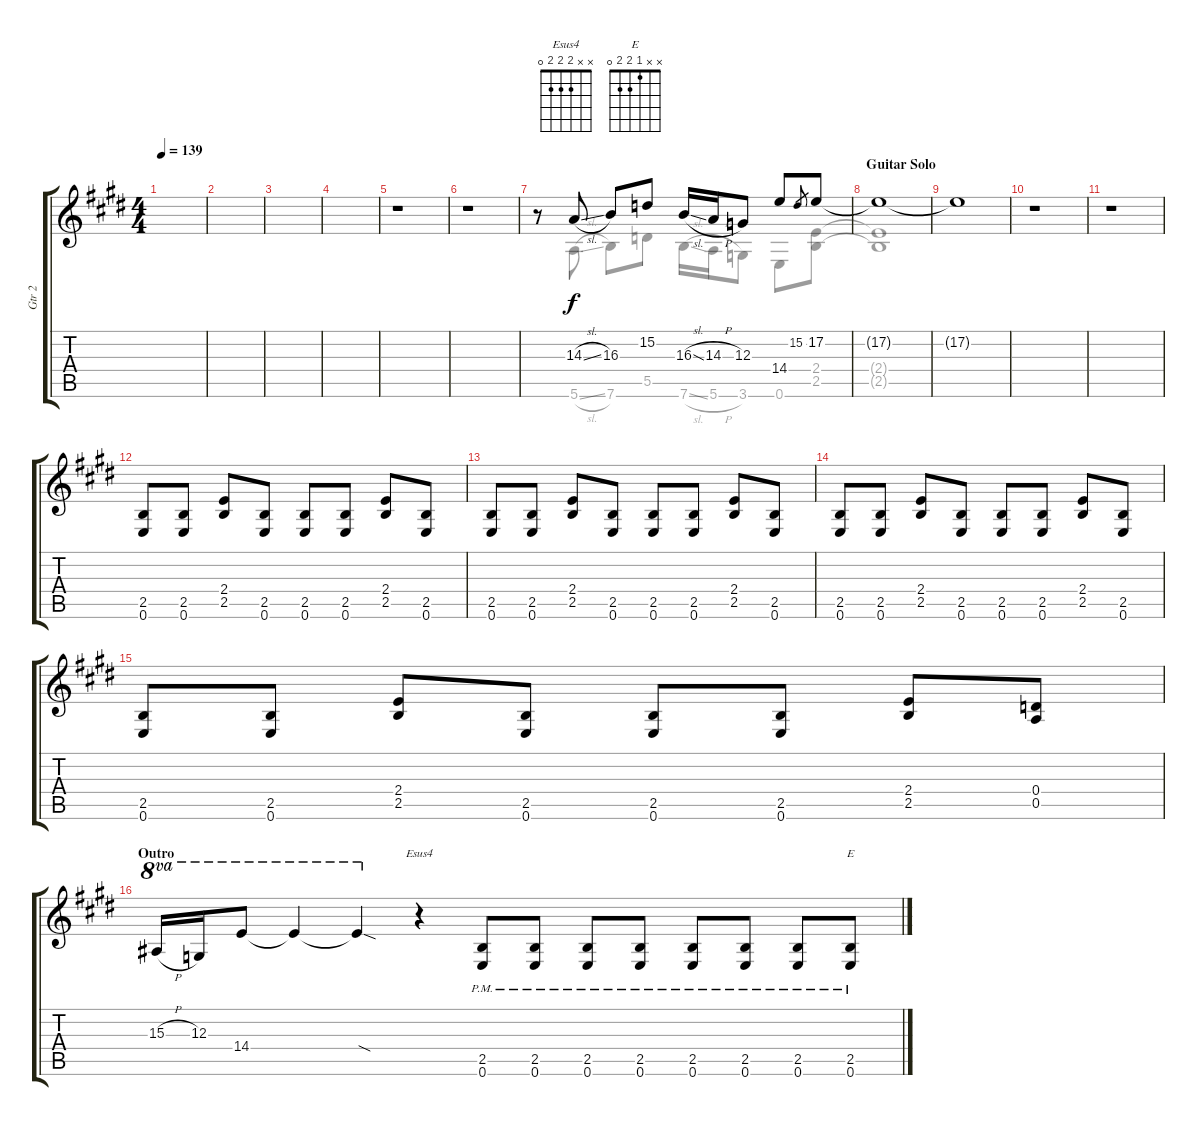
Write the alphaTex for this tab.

\track ("Gtr 2" "Gtr 2") {instrument acousticgrandpiano}
\staff {score tabs}
\tuning (E4 B3 G3 D4 A3 E3) {hide}
\chord ("Esus4" x x 2 2 2 0)
\chord ("E" x x 1 2 2 0)
\voice
\ts (4 4)
\tempo 139
\clef g2
\ks e
|
|
|
|
r.1 |
r.1 |
r.8 14.3{sl}.8 16.3.8 15.2.8 16.3{sl}.16 14.3{h}.16 12.3.8 14.4.8 15.2.8{gr} 17.2.8 |
\section ("" "Guitar Solo")
17.2{t}.1 |
17.2{t}.1 |
r.1 |
r.1 |
(2.5 0.6).8 (2.5 0.6).8 (2.4 2.5).8 (2.5 0.6).8 (2.5 0.6).8 (2.5 0.6).8 (2.4 2.5).8 (2.5 0.6).8 |
(2.5 0.6).8 (2.5 0.6).8 (2.4 2.5).8 (2.5 0.6).8 (2.5 0.6).8 (2.5 0.6).8 (2.4 2.5).8 (2.5 0.6).8 |
(2.5 0.6).8 (2.5 0.6).8 (2.4 2.5).8 (2.5 0.6).8 (2.5 0.6).8 (2.5 0.6).8 (2.4 2.5).8 (2.5 0.6).8 |
(2.5 0.6).8 (2.5 0.6).8 (2.4 2.5).8 (2.5 0.6).8 (2.5 0.6).8 (2.5 0.6).8 (2.4 2.5).8 (0.4 0.5).8 |
\section ("" "Outro")
15.3{h}.16{ot 8va} 12.3.16{ot 8va} 14.4.8{ot 8va} 14.4{t}.4{ot 8va} 14.4{sod t}.4{ot 8va} r.4{ch "Esus4"} (2.5{pm} 0.6{pm}).8 (2.5{pm} 0.6{pm}).8 (2.5{pm} 0.6{pm}).8 (2.5{pm} 0.6{pm}).8 (2.5{pm} 0.6{pm}).8 (2.5{pm} 0.6{pm}).8 (2.5{pm} 0.6{pm}).8 (2.5{pm} 0.6{pm}).8{ch "E"}
\voice
\clef g2
\ottava regular
\simile none
\ks e
|
|
|
|
|
|
r.8 5.6{sl}.8 7.6.8 5.5.8 7.6{sl}.16 5.6{h}.16 3.6.8 0.6.8 (2.4 2.5).8 |
(2.4{t} 2.5{t}).1 |
|
|
|
|
|
|
|
